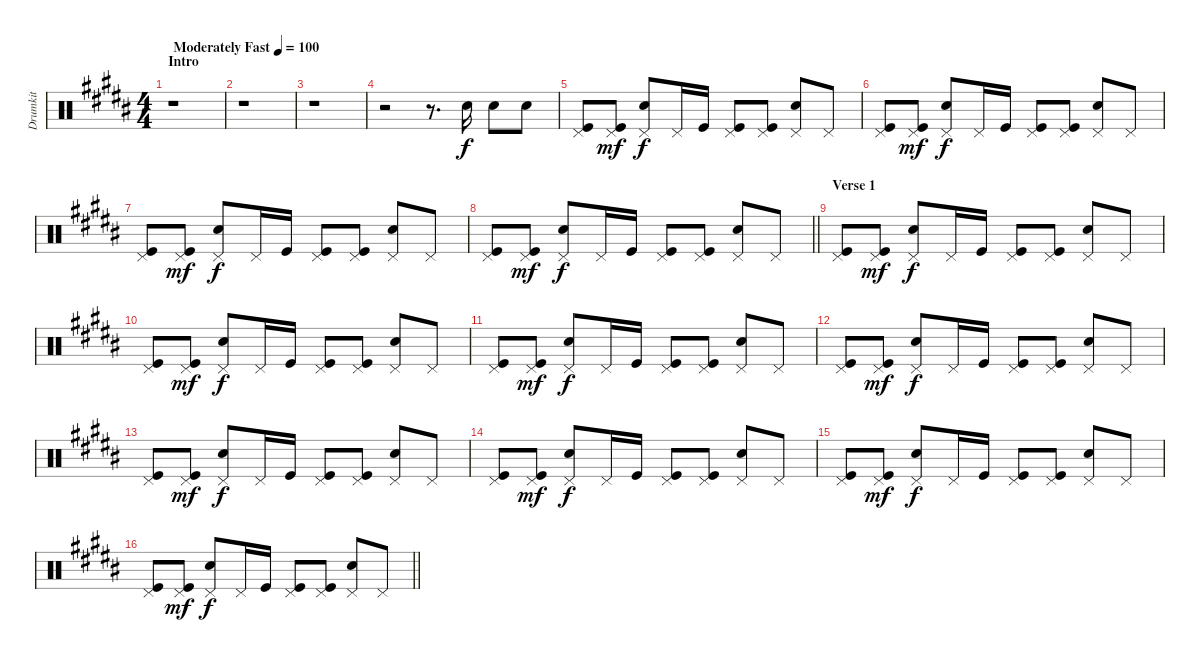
\track ("Drumkit" "Drumkit") {instrument percussion}
\staff {score}
\articulation defaults
\ts (4 4)
\section ("" "Intro")
\tempo (100 "Moderately Fast")
\clef neutral
\ks b
r.1{dy f} |
r.1 |
r.1 |
r.2 r.8{d} "Snare (hit) 2".16 "Snare (hit) 2".8 "Snare (hit) 2".8 |
("Pedal Hi-Hat (hit)" "Kick (hit)").8 ("Pedal Hi-Hat (hit)" "Kick (hit)").8{dy mf} ("Pedal Hi-Hat (hit)" "Snare (hit) 2").8{dy f} "Pedal Hi-Hat (hit)".16 "Kick (hit)".16 ("Pedal Hi-Hat (hit)" "Kick (hit)").8 ("Pedal Hi-Hat (hit)" "Kick (hit)").8 ("Pedal Hi-Hat (hit)" "Snare (hit) 2").8 "Pedal Hi-Hat (hit)".8 |
("Pedal Hi-Hat (hit)" "Kick (hit)").8 ("Pedal Hi-Hat (hit)" "Kick (hit)").8{dy mf} ("Pedal Hi-Hat (hit)" "Snare (hit) 2").8{dy f} "Pedal Hi-Hat (hit)".16 "Kick (hit)".16 ("Pedal Hi-Hat (hit)" "Kick (hit)").8 ("Pedal Hi-Hat (hit)" "Kick (hit)").8 ("Pedal Hi-Hat (hit)" "Snare (hit) 2").8 "Pedal Hi-Hat (hit)".8 |
("Pedal Hi-Hat (hit)" "Kick (hit)").8 ("Pedal Hi-Hat (hit)" "Kick (hit)").8{dy mf} ("Pedal Hi-Hat (hit)" "Snare (hit) 2").8{dy f} "Pedal Hi-Hat (hit)".16 "Kick (hit)".16 ("Pedal Hi-Hat (hit)" "Kick (hit)").8 ("Pedal Hi-Hat (hit)" "Kick (hit)").8 ("Pedal Hi-Hat (hit)" "Snare (hit) 2").8 "Pedal Hi-Hat (hit)".8 |
\barLineRight lightlight
("Pedal Hi-Hat (hit)" "Kick (hit)").8 ("Pedal Hi-Hat (hit)" "Kick (hit)").8{dy mf} ("Pedal Hi-Hat (hit)" "Snare (hit) 2").8{dy f} "Pedal Hi-Hat (hit)".16 "Kick (hit)".16 ("Pedal Hi-Hat (hit)" "Kick (hit)").8 ("Pedal Hi-Hat (hit)" "Kick (hit)").8 ("Pedal Hi-Hat (hit)" "Snare (hit) 2").8 "Pedal Hi-Hat (hit)".8 |
\section ("" "Verse 1")
("Pedal Hi-Hat (hit)" "Kick (hit)").8 ("Pedal Hi-Hat (hit)" "Kick (hit)").8{dy mf} ("Pedal Hi-Hat (hit)" "Snare (hit) 2").8{dy f} "Pedal Hi-Hat (hit)".16 "Kick (hit)".16 ("Pedal Hi-Hat (hit)" "Kick (hit)").8 ("Pedal Hi-Hat (hit)" "Kick (hit)").8 ("Pedal Hi-Hat (hit)" "Snare (hit) 2").8 "Pedal Hi-Hat (hit)".8 |
("Pedal Hi-Hat (hit)" "Kick (hit)").8 ("Pedal Hi-Hat (hit)" "Kick (hit)").8{dy mf} ("Pedal Hi-Hat (hit)" "Snare (hit) 2").8{dy f} "Pedal Hi-Hat (hit)".16 "Kick (hit)".16 ("Pedal Hi-Hat (hit)" "Kick (hit)").8 ("Pedal Hi-Hat (hit)" "Kick (hit)").8 ("Pedal Hi-Hat (hit)" "Snare (hit) 2").8 "Pedal Hi-Hat (hit)".8 |
("Pedal Hi-Hat (hit)" "Kick (hit)").8 ("Pedal Hi-Hat (hit)" "Kick (hit)").8{dy mf} ("Pedal Hi-Hat (hit)" "Snare (hit) 2").8{dy f} "Pedal Hi-Hat (hit)".16 "Kick (hit)".16 ("Pedal Hi-Hat (hit)" "Kick (hit)").8 ("Pedal Hi-Hat (hit)" "Kick (hit)").8 ("Pedal Hi-Hat (hit)" "Snare (hit) 2").8 "Pedal Hi-Hat (hit)".8 |
("Pedal Hi-Hat (hit)" "Kick (hit)").8 ("Pedal Hi-Hat (hit)" "Kick (hit)").8{dy mf} ("Pedal Hi-Hat (hit)" "Snare (hit) 2").8{dy f} "Pedal Hi-Hat (hit)".16 "Kick (hit)".16 ("Pedal Hi-Hat (hit)" "Kick (hit)").8 ("Pedal Hi-Hat (hit)" "Kick (hit)").8 ("Pedal Hi-Hat (hit)" "Snare (hit) 2").8 "Pedal Hi-Hat (hit)".8 |
("Pedal Hi-Hat (hit)" "Kick (hit)").8 ("Pedal Hi-Hat (hit)" "Kick (hit)").8{dy mf} ("Pedal Hi-Hat (hit)" "Snare (hit) 2").8{dy f} "Pedal Hi-Hat (hit)".16 "Kick (hit)".16 ("Pedal Hi-Hat (hit)" "Kick (hit)").8 ("Pedal Hi-Hat (hit)" "Kick (hit)").8 ("Pedal Hi-Hat (hit)" "Snare (hit) 2").8 "Pedal Hi-Hat (hit)".8 |
("Pedal Hi-Hat (hit)" "Kick (hit)").8 ("Pedal Hi-Hat (hit)" "Kick (hit)").8{dy mf} ("Pedal Hi-Hat (hit)" "Snare (hit) 2").8{dy f} "Pedal Hi-Hat (hit)".16 "Kick (hit)".16 ("Pedal Hi-Hat (hit)" "Kick (hit)").8 ("Pedal Hi-Hat (hit)" "Kick (hit)").8 ("Pedal Hi-Hat (hit)" "Snare (hit) 2").8 "Pedal Hi-Hat (hit)".8 |
("Pedal Hi-Hat (hit)" "Kick (hit)").8 ("Pedal Hi-Hat (hit)" "Kick (hit)").8{dy mf} ("Pedal Hi-Hat (hit)" "Snare (hit) 2").8{dy f} "Pedal Hi-Hat (hit)".16 "Kick (hit)".16 ("Pedal Hi-Hat (hit)" "Kick (hit)").8 ("Pedal Hi-Hat (hit)" "Kick (hit)").8 ("Pedal Hi-Hat (hit)" "Snare (hit) 2").8 "Pedal Hi-Hat (hit)".8 |
\barLineRight lightlight
("Pedal Hi-Hat (hit)" "Kick (hit)").8 ("Pedal Hi-Hat (hit)" "Kick (hit)").8{dy mf} ("Pedal Hi-Hat (hit)" "Snare (hit) 2").8{dy f} "Pedal Hi-Hat (hit)".16 "Kick (hit)".16 ("Pedal Hi-Hat (hit)" "Kick (hit)").8 ("Pedal Hi-Hat (hit)" "Kick (hit)").8 ("Pedal Hi-Hat (hit)" "Snare (hit) 2").8 "Pedal Hi-Hat (hit)".8
